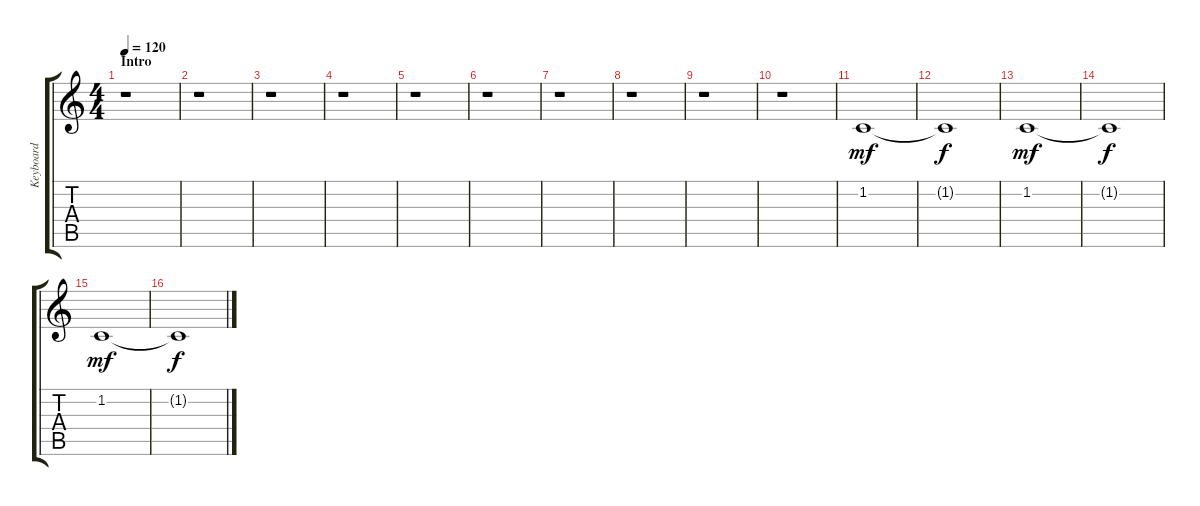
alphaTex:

\track ("Keyboard" "Keyboard") {instrument tubularbells}
\staff {score tabs}
\tuning (E4 B3 G3 D3 A2 D2) {hide}
\ts (4 4)
\section ("" "Intro")
\tempo 120
\clef g2
\ks c
r.1{dy mf instrument tubularbells} |
r.1 |
r.1 |
r.1 |
r.1 |
r.1 |
r.1 |
r.1 |
r.1 |
r.1 |
1.2.1{instrument tubularbells} |
1.2{t}.1{dy f} |
1.2.1{dy mf} |
1.2{t}.1{dy f} |
1.2.1{dy mf} |
1.2{t}.1{dy f}
